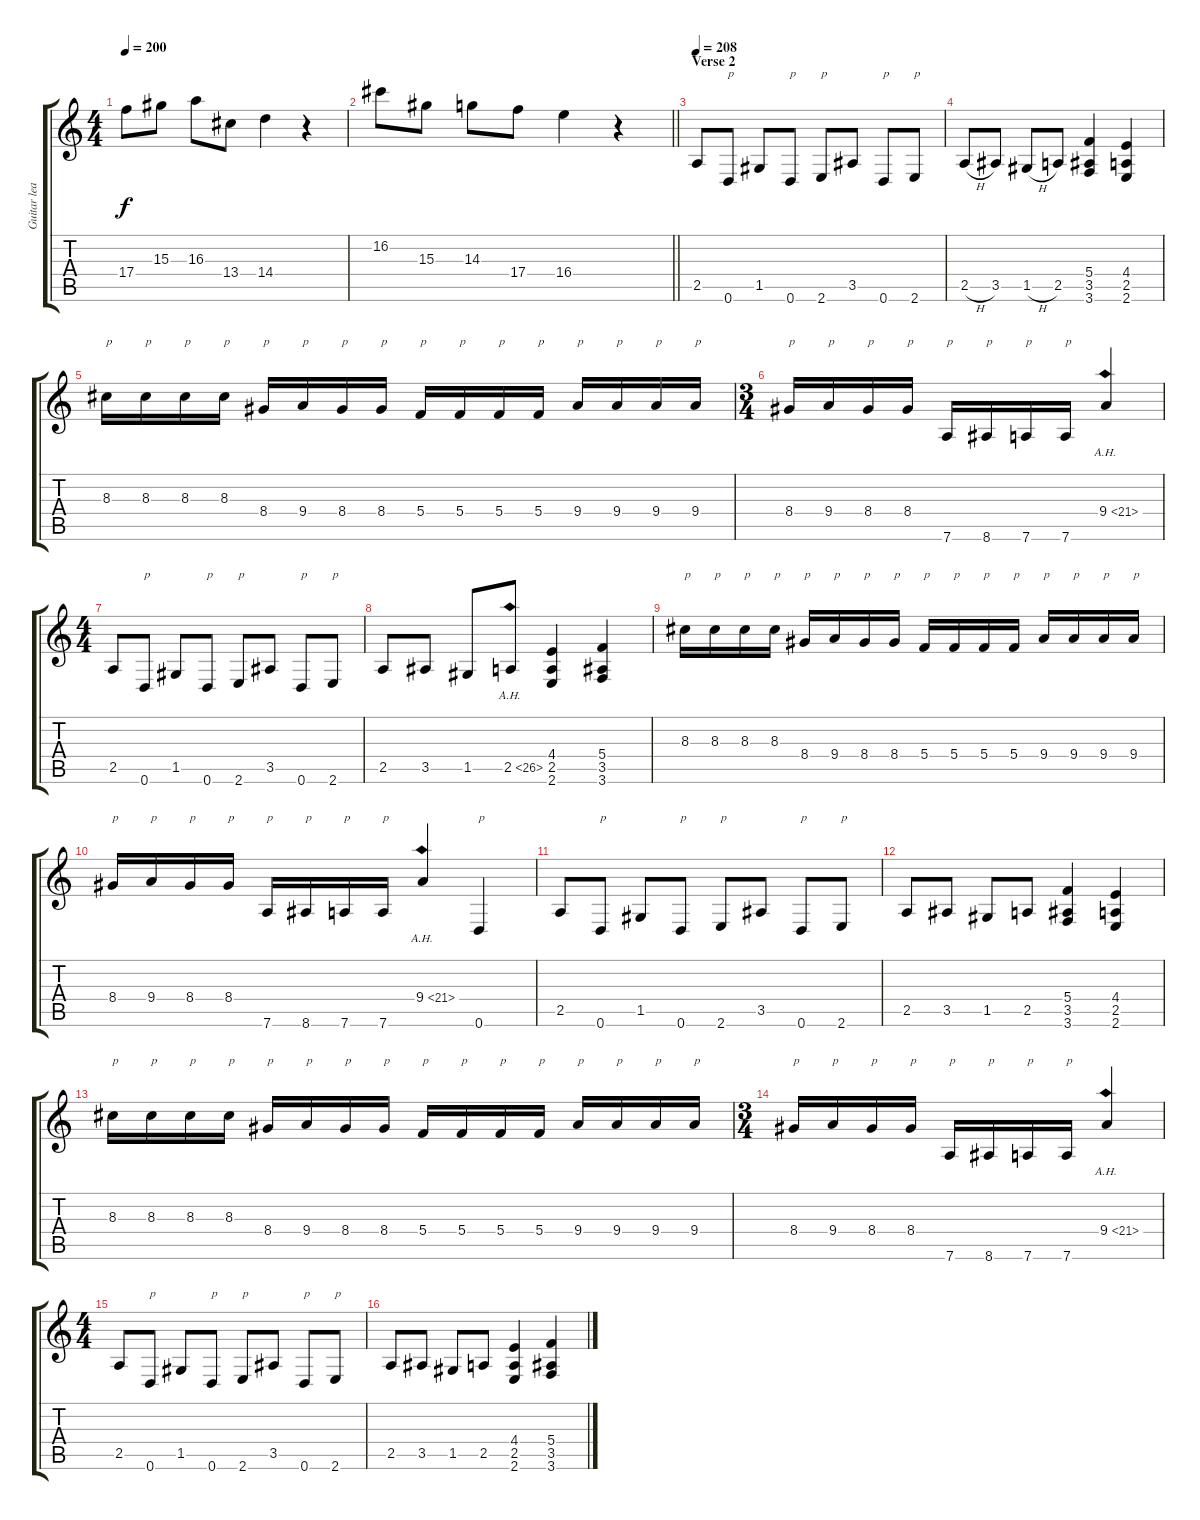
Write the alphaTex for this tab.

\track ("Guitar lead 1" "Guitar lea") {instrument distortionguitar}
\staff {score tabs}
\tuning (D4 A3 F3 C3 G2 D2) {hide}
\ts (4 4)
\tempo 200
\clef g2
\ks c
17.4.8{dy f} 15.3.8 16.3.8 13.4.8 14.4.4 r.4 |
\barLineRight lightlight
16.2.8 15.3.8 14.3.8 17.4.8 16.4.4 r.4 |
\section ("" "Verse 2")
\tempo 208
2.5.8 0.6.8{txt "p"} 1.5.8 0.6.8{txt "p"} 2.6.8{txt "p"} 3.5.8 0.6.8{txt "p"} 2.6.8{txt "p"} |
2.5{h}.8 3.5.8 1.5{h}.8 2.5.8 (5.4 3.5 3.6).4 (4.4 2.5 2.6).4 |
8.3.16{txt "p"} 8.3.16{txt "p"} 8.3.16{txt "p"} 8.3.16{txt "p"} 8.4.16{txt "p"} 9.4.16{txt "p"} 8.4.16{txt "p"} 8.4.16{txt "p"} 5.4.16{txt "p"} 5.4.16{txt "p"} 5.4.16{txt "p"} 5.4.16{txt "p"} 9.4.16{txt "p"} 9.4.16{txt "p"} 9.4.16{txt "p"} 9.4.16{txt "p"} |
\ts (3 4)
8.4.16{txt "p"} 9.4.16{txt "p"} 8.4.16{txt "p"} 8.4.16{txt "p"} 7.6.16{txt "p"} 8.6.16{txt "p"} 7.6.16{txt "p"} 7.6.16{txt "p"} 9.4{ah 12}.4 |
\ts (4 4)
2.5.8 0.6.8{txt "p"} 1.5.8 0.6.8{txt "p"} 2.6.8{txt "p"} 3.5.8 0.6.8{txt "p"} 2.6.8{txt "p"} |
2.5.8 3.5.8 1.5.8 2.5{ah 24}.8 (4.4 2.5 2.6).4 (5.4 3.5 3.6).4 |
8.3.16{txt "p"} 8.3.16{txt "p"} 8.3.16{txt "p"} 8.3.16{txt "p"} 8.4.16{txt "p"} 9.4.16{txt "p"} 8.4.16{txt "p"} 8.4.16{txt "p"} 5.4.16{txt "p"} 5.4.16{txt "p"} 5.4.16{txt "p"} 5.4.16{txt "p"} 9.4.16{txt "p"} 9.4.16{txt "p"} 9.4.16{txt "p"} 9.4.16{txt "p"} |
8.4.16{txt "p"} 9.4.16{txt "p"} 8.4.16{txt "p"} 8.4.16{txt "p"} 7.6.16{txt "p"} 8.6.16{txt "p"} 7.6.16{txt "p"} 7.6.16{txt "p"} 9.4{ah 12}.4 0.6.4{txt "p"} |
2.5.8 0.6.8{txt "p"} 1.5.8 0.6.8{txt "p"} 2.6.8{txt "p"} 3.5.8 0.6.8{txt "p"} 2.6.8{txt "p"} |
2.5.8 3.5.8 1.5.8 2.5.8 (5.4 3.5 3.6).4 (4.4 2.5 2.6).4 |
8.3.16{txt "p"} 8.3.16{txt "p"} 8.3.16{txt "p"} 8.3.16{txt "p"} 8.4.16{txt "p"} 9.4.16{txt "p"} 8.4.16{txt "p"} 8.4.16{txt "p"} 5.4.16{txt "p"} 5.4.16{txt "p"} 5.4.16{txt "p"} 5.4.16{txt "p"} 9.4.16{txt "p"} 9.4.16{txt "p"} 9.4.16{txt "p"} 9.4.16{txt "p"} |
\ts (3 4)
8.4.16{txt "p"} 9.4.16{txt "p"} 8.4.16{txt "p"} 8.4.16{txt "p"} 7.6.16{txt "p"} 8.6.16{txt "p"} 7.6.16{txt "p"} 7.6.16{txt "p"} 9.4{ah 12}.4 |
\ts (4 4)
2.5.8 0.6.8{txt "p"} 1.5.8 0.6.8{txt "p"} 2.6.8{txt "p"} 3.5.8 0.6.8{txt "p"} 2.6.8{txt "p"} |
2.5.8 3.5.8 1.5.8 2.5.8 (4.4 2.5 2.6).4 (5.4 3.5 3.6).4
